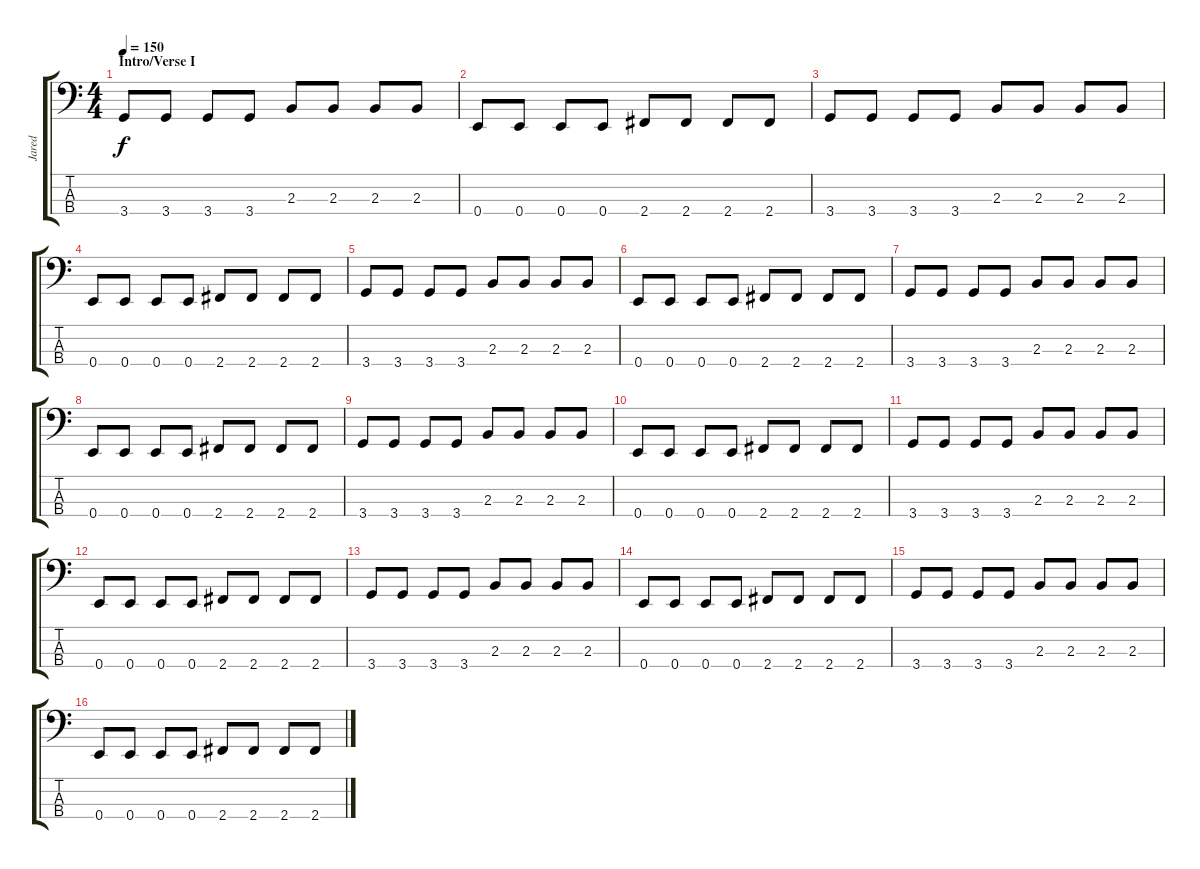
\track ("Jared" "Jared") {instrument electricbassfinger}
\staff {score tabs}
\tuning (G2 D2 A1 E1) {hide}
\ts (4 4)
\section ("" "Intro/Verse I")
\tempo 150
\clef f4
\ks c
3.4.8{dy f instrument electricbassfinger} 3.4.8 3.4.8 3.4.8 2.3.8 2.3.8 2.3.8 2.3.8 |
0.4.8 0.4.8 0.4.8 0.4.8 2.4.8 2.4.8 2.4.8 2.4.8 |
3.4.8 3.4.8 3.4.8 3.4.8 2.3.8 2.3.8 2.3.8 2.3.8 |
0.4.8 0.4.8 0.4.8 0.4.8 2.4.8 2.4.8 2.4.8 2.4.8 |
3.4.8 3.4.8 3.4.8 3.4.8 2.3.8 2.3.8 2.3.8 2.3.8 |
0.4.8 0.4.8 0.4.8 0.4.8 2.4.8 2.4.8 2.4.8 2.4.8 |
3.4.8 3.4.8 3.4.8 3.4.8 2.3.8 2.3.8 2.3.8 2.3.8 |
0.4.8 0.4.8 0.4.8 0.4.8 2.4.8 2.4.8 2.4.8 2.4.8 |
3.4.8 3.4.8 3.4.8 3.4.8 2.3.8 2.3.8 2.3.8 2.3.8 |
0.4.8 0.4.8 0.4.8 0.4.8 2.4.8 2.4.8 2.4.8 2.4.8 |
3.4.8 3.4.8 3.4.8 3.4.8 2.3.8 2.3.8 2.3.8 2.3.8 |
0.4.8 0.4.8 0.4.8 0.4.8 2.4.8 2.4.8 2.4.8 2.4.8 |
3.4.8 3.4.8 3.4.8 3.4.8 2.3.8 2.3.8 2.3.8 2.3.8 |
0.4.8 0.4.8 0.4.8 0.4.8 2.4.8 2.4.8 2.4.8 2.4.8 |
3.4.8 3.4.8 3.4.8 3.4.8 2.3.8 2.3.8 2.3.8 2.3.8 |
0.4.8 0.4.8 0.4.8 0.4.8 2.4.8 2.4.8 2.4.8 2.4.8
